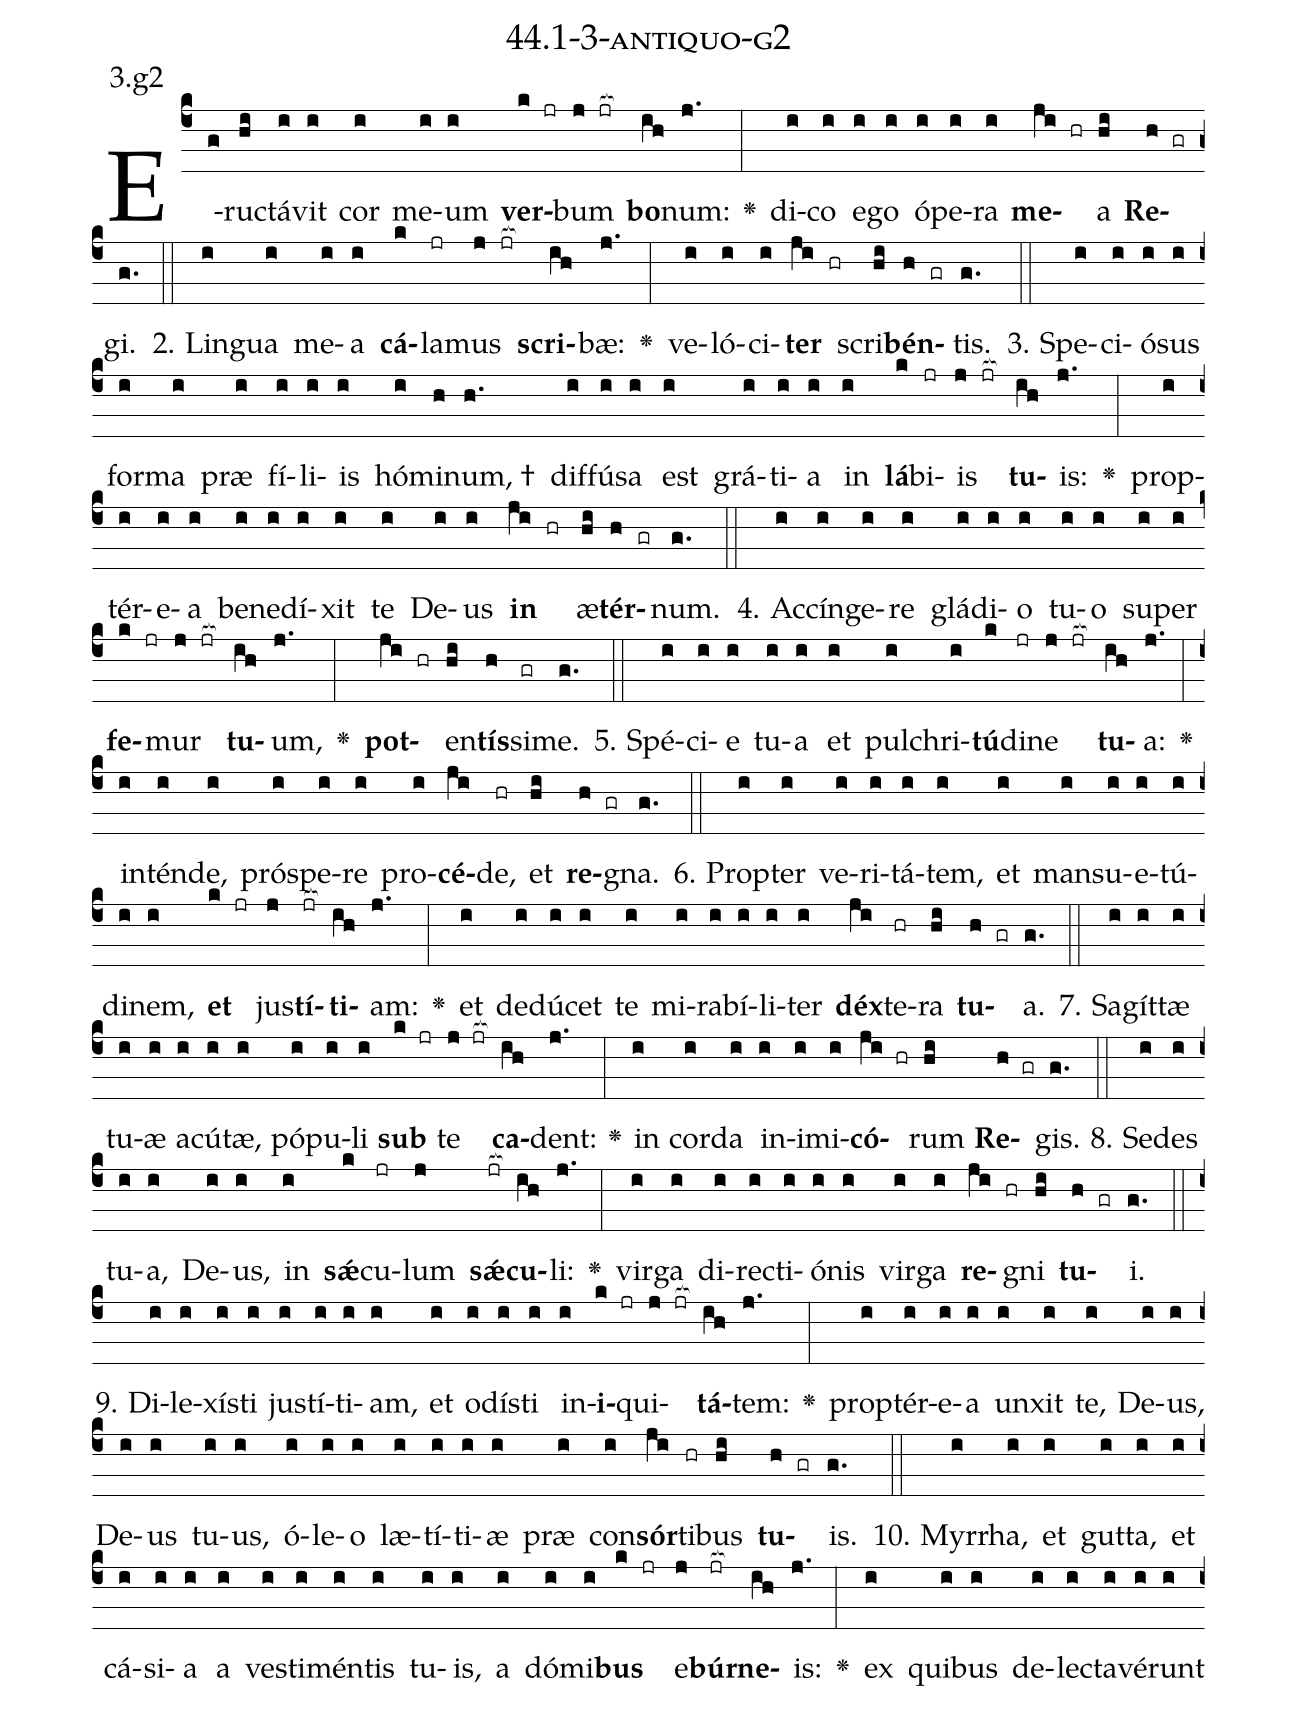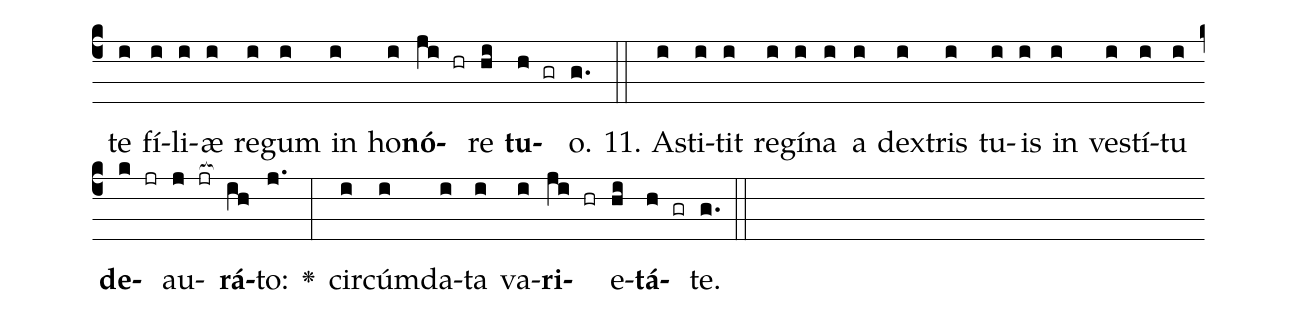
name: 44.1-3-antiquo-g2;
annotation: 3.g2;
%%
(c4)E(g)ruc(hi)tá(i)vit(i) cor(i) me(i)um(i) <b>ver</b>(k jr)bum(j jr[ocb:1{]) <b>bo</b>(ih[ocb:0}])num:(j.) <v>\greheightstar</v>(:) di(i)co(i) e(i)go(i) ó(i)pe(i)ra(i) <b>me</b>(ji hr)a(hi) <b>Re</b>(h gr)gi.(g.) (::)
2. Lin(i)gua(i) me(i)a(i) <b>cá</b>(k)la(jr)mus(j jr[ocb:1{]) <b>scri</b>(ih[ocb:0}])bæ:(j.) <v>\greheightstar</v>(:) ve(i)ló(i)ci(i)<b>ter</b>(ji hr) scri(hi)<b>bén</b>(h gr)tis.(g.) (::)
3. Spe(i)ci(i)ó(i)sus(i) for(i)ma(i) præ(i) fí(i)li(i)is(i) hó(i)mi(h)num, †(h.) dif(i)fú(i)sa(i) est(i) grá(i)ti(i)a(i) in(i) <b>lá</b>(k)bi(jr)is(j jr[ocb:1{]) <b>tu</b>(ih[ocb:0}])is:(j.) <v>\greheightstar</v>(:) prop(i)tér(i)e(i)a(i) be(i)ne(i)dí(i)xit(i) te(i) De(i)us(i) <b>in</b>(ji hr) æ(hi)<b>tér</b>(h gr)num.(g.) (::)
4. Ac(i)cín(i)ge(i)re(i) glá(i)di(i)o(i) tu(i)o(i) su(i)per(i) <b>fe</b>(k jr)mur(j jr[ocb:1{]) <b>tu</b>(ih[ocb:0}])um,(j.) <v>\greheightstar</v>(:) <b>pot</b>(ji hr)en(hi)<b>tís</b>(h)si(gr)me.(g.) (::)
5. Spé(i)ci(i)e(i) tu(i)a(i) et(i) pul(i)chri(i)<b>tú</b>(k)di(jr)ne(j jr[ocb:1{]) <b>tu</b>(ih[ocb:0}])a:(j.) <v>\greheightstar</v>(:) in(i)tén(i)de,(i) pró(i)spe(i)re(i) pro(i)<b>cé</b>(ji)de,(hr) et(hi) <b>re</b>(h gr)gna.(g.) (::)
6. Prop(i)ter(i) ve(i)ri(i)tá(i)tem,(i) et(i) man(i)su(i)e(i)tú(i)di(i)nem,(i) <b>et</b>(k jr) jus(j)<b>tí</b>(jr[ocb:1{])<b>ti</b>(ih[ocb:0}])am:(j.) <v>\greheightstar</v>(:) et(i) de(i)dú(i)cet(i) te(i) mi(i)ra(i)bí(i)li(i)ter(i) <b>déx</b>(ji)te(hr)ra(hi) <b>tu</b>(h gr)a.(g.) (::)
7. Sa(i)gít(i)tæ(i) tu(i)æ(i) a(i)cú(i)tæ,(i) pó(i)pu(i)li(i) <b>sub</b>(k jr) te(j jr[ocb:1{]) <b>ca</b>(ih[ocb:0}])dent:(j.) <v>\greheightstar</v>(:) in(i) cor(i)da(i) in(i)i(i)mi(i)<b>có</b>(ji hr)rum(hi) <b>Re</b>(h gr)gis.(g.) (::)
8. Se(i)des(i) tu(i)a,(i) De(i)us,(i) in(i) <b>sǽ</b>(k)cu(jr)lum(j) <b>sǽ</b>(jr[ocb:1{])<b>cu</b>(ih[ocb:0}])li:(j.) <v>\greheightstar</v>(:) vir(i)ga(i) di(i)rec(i)ti(i)ó(i)nis(i) vir(i)ga(i) <b>re</b>(ji hr)gni(hi) <b>tu</b>(h gr)i.(g.) (::)
9. Di(i)le(i)xís(i)ti(i) jus(i)tí(i)ti(i)am,(i) et(i) o(i)dís(i)ti(i) in(i)<b>i</b>(k jr)qui(j jr[ocb:1{])<b>tá</b>(ih[ocb:0}])tem:(j.) <v>\greheightstar</v>(:) prop(i)tér(i)e(i)a(i) un(i)xit(i) te,(i) De(i)us,(i) De(i)us(i) tu(i)us,(i) ó(i)le(i)o(i) læ(i)tí(i)ti(i)æ(i) præ(i) con(i)<b>sór</b>(ji)ti(hr)bus(hi) <b>tu</b>(h gr)is.(g.) (::)
10. Myr(i)rha,(i) et(i) gut(i)ta,(i) et(i) cá(i)si(i)a(i) a(i) ves(i)ti(i)mén(i)tis(i) tu(i)is,(i) a(i) dó(i)mi(i)<b>bus</b>(k jr) e(j)<b>búr</b>(jr[ocb:1{])<b>ne</b>(ih[ocb:0}])is:(j.) <v>\greheightstar</v>(:) ex(i) qui(i)bus(i) de(i)lec(i)ta(i)vé(i)runt(i) te(i) fí(i)li(i)æ(i) re(i)gum(i) in(i) ho(i)<b>nó</b>(ji hr)re(hi) <b>tu</b>(h gr)o.(g.) (::)
11. A(i)sti(i)tit(i) re(i)gí(i)na(i) a(i) dex(i)tris(i) tu(i)is(i) in(i) ves(i)tí(i)tu(i) <b>de</b>(k jr)au(j jr[ocb:1{])<b>rá</b>(ih[ocb:0}])to:(j.) <v>\greheightstar</v>(:) cir(i)cúm(i)da(i)ta(i) va(i)<b>ri</b>(ji hr)e(hi)<b>tá</b>(h gr)te.(g.) (::)
